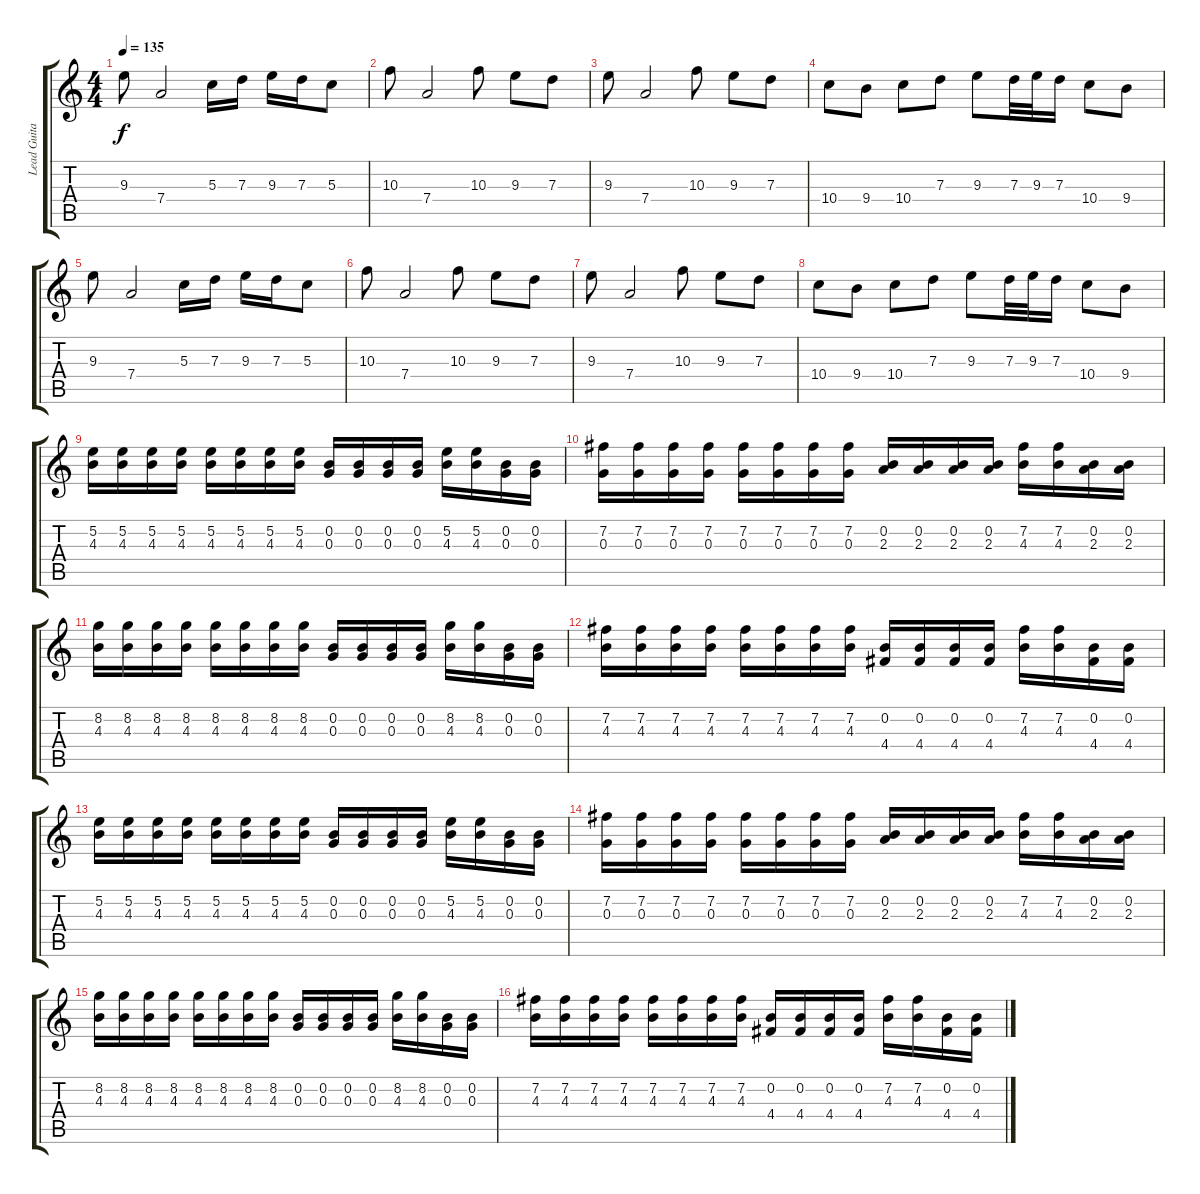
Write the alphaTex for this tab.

\track ("Lead Guitar" "Lead Guita") {instrument distortionguitar}
\staff {score tabs}
\tuning (E4 B3 G3 D3 A2 E2) {hide}
\ts (4 4)
\tempo 135
\clef g2
\ks c
9.3.8{dy f} 7.4.2 5.3.16 7.3.16 9.3.16 7.3.16 5.3.8 |
10.3.8 7.4.2 10.3.8 9.3.8 7.3.8 |
9.3.8 7.4.2 10.3.8 9.3.8 7.3.8 |
10.4.8 9.4.8 10.4.8 7.3.8 9.3.8 7.3.32 9.3.32 7.3.16 10.4.8 9.4.8 |
9.3.8 7.4.2 5.3.16 7.3.16 9.3.16 7.3.16 5.3.8 |
10.3.8 7.4.2 10.3.8 9.3.8 7.3.8 |
9.3.8 7.4.2 10.3.8 9.3.8 7.3.8 |
10.4.8 9.4.8 10.4.8 7.3.8 9.3.8 7.3.32 9.3.32 7.3.16 10.4.8 9.4.8 |
(5.2 4.3).16 (5.2 4.3).16 (5.2 4.3).16 (5.2 4.3).16 (5.2 4.3).16 (5.2 4.3).16 (5.2 4.3).16 (5.2 4.3).16 (0.2 0.3).16 (0.2 0.3).16 (0.2 0.3).16 (0.2 0.3).16 (5.2 4.3).16 (5.2 4.3).16 (0.2 0.3).16 (0.2 0.3).16 |
(7.2 0.3).16 (7.2 0.3).16 (7.2 0.3).16 (7.2 0.3).16 (7.2 0.3).16 (7.2 0.3).16 (7.2 0.3).16 (7.2 0.3).16 (0.2 2.3).16 (0.2 2.3).16 (0.2 2.3).16 (0.2 2.3).16 (7.2 4.3).16 (7.2 4.3).16 (0.2 2.3).16 (0.2 2.3).16 |
(8.2 4.3).16 (8.2 4.3).16 (8.2 4.3).16 (8.2 4.3).16 (8.2 4.3).16 (8.2 4.3).16 (8.2 4.3).16 (8.2 4.3).16 (0.2 0.3).16 (0.2 0.3).16 (0.2 0.3).16 (0.2 0.3).16 (8.2 4.3).16 (8.2 4.3).16 (0.2 0.3).16 (0.2 0.3).16 |
(7.2 4.3).16 (7.2 4.3).16 (7.2 4.3).16 (7.2 4.3).16 (7.2 4.3).16 (7.2 4.3).16 (7.2 4.3).16 (7.2 4.3).16 (0.2 4.4).16 (0.2 4.4).16 (0.2 4.4).16 (0.2 4.4).16 (7.2 4.3).16 (7.2 4.3).16 (0.2 4.4).16 (0.2 4.4).16 |
(5.2 4.3).16 (5.2 4.3).16 (5.2 4.3).16 (5.2 4.3).16 (5.2 4.3).16 (5.2 4.3).16 (5.2 4.3).16 (5.2 4.3).16 (0.2 0.3).16 (0.2 0.3).16 (0.2 0.3).16 (0.2 0.3).16 (5.2 4.3).16 (5.2 4.3).16 (0.2 0.3).16 (0.2 0.3).16 |
(7.2 0.3).16 (7.2 0.3).16 (7.2 0.3).16 (7.2 0.3).16 (7.2 0.3).16 (7.2 0.3).16 (7.2 0.3).16 (7.2 0.3).16 (0.2 2.3).16 (0.2 2.3).16 (0.2 2.3).16 (0.2 2.3).16 (7.2 4.3).16 (7.2 4.3).16 (0.2 2.3).16 (0.2 2.3).16 |
(8.2 4.3).16 (8.2 4.3).16 (8.2 4.3).16 (8.2 4.3).16 (8.2 4.3).16 (8.2 4.3).16 (8.2 4.3).16 (8.2 4.3).16 (0.2 0.3).16 (0.2 0.3).16 (0.2 0.3).16 (0.2 0.3).16 (8.2 4.3).16 (8.2 4.3).16 (0.2 0.3).16 (0.2 0.3).16 |
(7.2 4.3).16 (7.2 4.3).16 (7.2 4.3).16 (7.2 4.3).16 (7.2 4.3).16 (7.2 4.3).16 (7.2 4.3).16 (7.2 4.3).16 (0.2 4.4).16 (0.2 4.4).16 (0.2 4.4).16 (0.2 4.4).16 (7.2 4.3).16 (7.2 4.3).16 (0.2 4.4).16 (0.2 4.4).16
